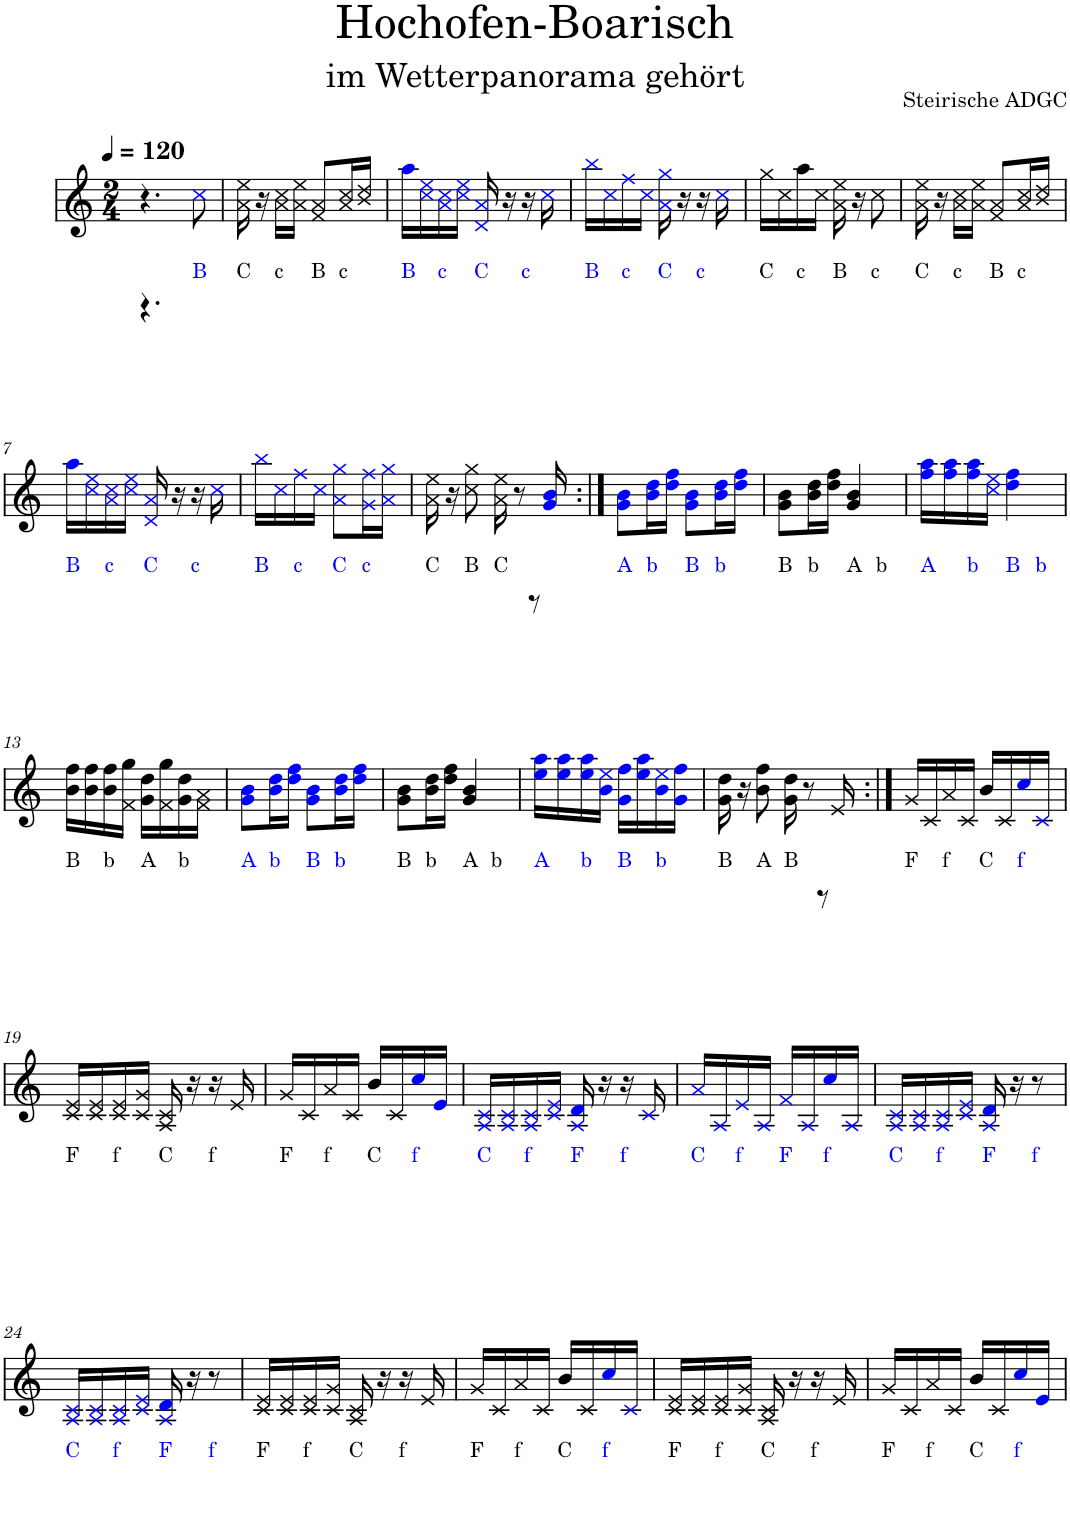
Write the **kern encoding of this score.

**kern	**kern	**kern
*part3	*part2	*part1
*staff3	*staff2	*staff1
*I"Akkordeon	*I"Akkordeon	*I"Akkordeon
*stria5	*stria5	*
*clefG2	*clefF4	*clefG2
*k[]	*k[]	*k[]
*M2/4	*M2/4	*M2/4
*MM120	*MM120	*MM120
=1	=1	=1
!	!LO:N:vis=4	!
4.r	4.r	4.r
!LO:TX:a:color=#0000FF:t=B	!	!
8ryy	8AA'	8cci\
=2	=2	=2
!LO:TX:a:t=C	!	!
8ryy	8GG'/L	16a\ 16ee\
.	.	16r
!LO:TX:a:t=c	!	!
8ryy	8G'/J	16a\ 16cc\LL
.	.	16a\ 16ee\JJ
!LO:TX:a:t=B	!	!
8ryy	8DD'/L	8f/ 8a/L
!LO:TX:a:t=c	!	!
8ryy	8G'/J	16a/ 16cc/L
.	.	16b/ 16dd/JJ
=3	=3	=3
!LO:TX:a:color=#0000FF:t=B	!	!
8ryy	8AA'/L	16aai\LL
.	.	16cci\ 16eei\
!LO:TX:a:color=#0000FF:t=c	!	!
8ryy	8D'/J	16ai\ 16cci\
.	.	16cci\ 16eei\JJ
!LO:TX:a:color=#0000FF:t=C	!	!
8ryy	8DD'/L	16di/ 16ai/
.	.	16r
!LO:TX:a:color=#0000FF:t=c	!	!
8ryy	8D'/J	16r
.	.	16cci\
=4	=4	=4
!LO:TX:a:color=#0000FF:t=B	!	!
8ryy	8AA'/L	16bbi\LL
.	.	16cci\
!LO:TX:a:color=#0000FF:t=c	!	!
8ryy	8D'/J	16ffi\
.	.	16cci\JJ
!LO:TX:a:color=#0000FF:t=C	!	!
8ryy	8DD'/L	16ai\ 16ggi\
.	.	16r
!LO:TX:a:color=#0000FF:t=c	!	!
8ryy	8D'/J	16r
.	.	16cci\
=5	=5	=5
!LO:TX:a:t=C	!	!
8ryy	8GG'/L	16gg\LL
.	.	16cc\
!LO:TX:a:t=c	!	!
8ryy	8G'/J	16aa\
.	.	16cc\JJ
!LO:TX:a:t=B	!	!
8ryy	8DD'/L	16a\ 16ee\
.	.	16r
!LO:TX:a:t=c	!	!
8ryy	8G'/J	8cc\
=6	=6	=6
!LO:TX:a:t=C	!	!
8ryy	8GG'/L	16a\ 16ee\
.	.	16r
!LO:TX:a:t=c	!	!
8ryy	8G'/J	16a\ 16cc\LL
.	.	16a\ 16ee\JJ
!LO:TX:a:t=B	!	!
8ryy	8DD'/L	8f/ 8a/L
!LO:TX:a:t=c	!	!
8ryy	8G'/J	16a/ 16cc/L
.	.	16b/ 16dd/JJ
!!LO:LB:g=z
=7	=7	=7
!LO:TX:a:color=#0000FF:t=B	!	!
8ryy	8AA'/L	16aai\LL
.	.	16cci\ 16eei\
!LO:TX:a:color=#0000FF:t=c	!	!
8ryy	8D'/J	16ai\ 16cci\
.	.	16cci\ 16eei\JJ
!LO:TX:a:color=#0000FF:t=C	!	!
8ryy	8DD'/L	16di/ 16ai/
.	.	16r
!LO:TX:a:color=#0000FF:t=c	!	!
8ryy	8D'/J	16r
.	.	16cci\
=8	=8	=8
!LO:TX:a:color=#0000FF:t=B	!	!
8ryy	8AA'/L	16bbi\LL
.	.	16cci\
!LO:TX:a:color=#0000FF:t=c	!	!
8ryy	8D'/J	16ffi\
.	.	16cci\JJ
!LO:TX:a:color=#0000FF:t=C	!	!
8ryy	8DD'/L	8ai\ 8ggi\L
!LO:TX:a:color=#0000FF:t=c	!	!
8ryy	8D'/J	16gi\ 16ffi\L
.	.	16ai\ 16ggi\JJ
=9	=9	=9
!LO:TX:a:t=C	!	!
8ryy	8GG'/L	16a\ 16ee\
.	.	16r
!LO:TX:a:t=B	!	!
8ryy	8DD'/J	8cc\ 8gg\
!LO:TX:a:t=C	!	!
8ryy	8GG'	16a\ 16ee\
.	.	8r
8r	8r	.
.	.	16gi/ 16bi/
=10:|!	=10:|!	=10:|!
!LO:TX:a:color=#0000FF:t=A	!	!
8ryy	8EE'/L	8gi\ 8bi\L
!LO:TX:a:color=#0000FF:t=b	!	!
8ryy	8A'/J	16bi\ 16ddi\L
.	.	16ddi\ 16ffi\JJ
!LO:TX:a:color=#0000FF:t=B	!	!
8ryy	8AA'\L	8gi\ 8bi\L
!LO:TX:a:color=#0000FF:t=b	!	!
8ryy	8A'\J	16bi\ 16ddi\L
.	.	16ddi\ 16ffi\JJ
=11	=11	=11
!LO:TX:a:t=B	!	!
8ryy	8DD'/L	8g\ 8b\L
!LO:TX:a:t=b	!	!
8ryy	8D'/J	16b\ 16dd\L
.	.	16dd\ 16ff\JJ
!LO:TX:a:t=A	!	!
8ryy	8AA'/L	4g/ 4b/
!LO:TX:a:t=b	!	!
8ryy	8D'/J	.
=12	=12	=12
!LO:TX:a:color=#0000FF:t=A	!	!
8ryy	8EE'/L	16ffi\ 16aai\LL
.	.	16ffi\ 16aai\
!LO:TX:a:color=#0000FF:t=b	!	!
8ryy	8A'/J	16ffi\ 16aai\
.	.	16cci\ 16eei\JJ
!LO:TX:a:color=#0000FF:t=B	!	!
8ryy	8AA'\L	4ddi\ 4ffi\
!LO:TX:a:color=#0000FF:t=b	!	!
8ryy	8A'\J	.
!!LO:LB:g=z
=13	=13	=13
!LO:TX:a:t=B	!	!
8ryy	8DD'/L	16b\ 16ff\LL
.	.	16b\ 16ff\
!LO:TX:a:t=b	!	!
8ryy	8D'/J	16b\ 16ff\
.	.	16f\ 16gg\JJ
!LO:TX:a:t=A	!	!
8ryy	8AA'/L	16g\ 16dd\LL
.	.	16f\ 16gg\
!LO:TX:a:t=b	!	!
8ryy	8D'/J	16g\ 16dd\
.	.	16f\ 16a\JJ
=14	=14	=14
!LO:TX:a:color=#0000FF:t=A	!	!
8ryy	8EE'/L	8gi\ 8bi\L
!LO:TX:a:color=#0000FF:t=b	!	!
8ryy	8A'/J	16bi\ 16ddi\L
.	.	16ddi\ 16ffi\JJ
!LO:TX:a:color=#0000FF:t=B	!	!
8ryy	8AA'\L	8gi\ 8bi\L
!LO:TX:a:color=#0000FF:t=b	!	!
8ryy	8A'\J	16bi\ 16ddi\L
.	.	16ddi\ 16ffi\JJ
=15	=15	=15
!LO:TX:a:t=B	!	!
8ryy	8DD'/L	8g\ 8b\L
!LO:TX:a:t=b	!	!
8ryy	8D'/J	16b\ 16dd\L
.	.	16dd\ 16ff\JJ
!LO:TX:a:t=A	!	!
8ryy	8AA'/L	4g/ 4b/
!LO:TX:a:t=b	!	!
8ryy	8D'/J	.
=16	=16	=16
!LO:TX:a:color=#0000FF:t=A	!	!
8ryy	8EE'/L	16eei\ 16aai\LL
.	.	16eei\ 16aai\
!LO:TX:a:color=#0000FF:t=b	!	!
8ryy	8A'/J	16eei\ 16aai\
.	.	16bi\ 16eei\JJ
!LO:TX:a:color=#0000FF:t=B	!	!
8ryy	8AA'\L	16gi\ 16ffi\LL
.	.	16eei\ 16aai\
!LO:TX:a:color=#0000FF:t=b	!	!
8ryy	8A'\J	16bi\ 16eei\
.	.	16gi\ 16ffi\JJ
=17	=17	=17
!LO:TX:a:t=B	!	!
8ryy	8DD'/L	16g\ 16dd\
.	.	16r
!LO:TX:a:t=A	!	!
8ryy	8AA'/J	8b\ 8ff\
!LO:TX:a:t=B	!	!
8ryy	8DD'	16g\ 16dd\
.	.	8r
8r	8r	.
.	.	16e/
=18:|!	=18:|!	=18:|!
!LO:TX:a:t=F	!	!
8ryy	8CC'/L	16g/LL
.	.	16c/
!LO:TX:a:t=f	!	!
8ryy	8C'/J	16a/
.	.	16c/JJ
!LO:TX:a:t=C	!	!
8ryy	8GG'/L	16b/LL
.	.	16c/
!LO:TX:a:color=#0000FF:t=f	!	!
8ryy	8G'/J	16cci/
.	.	16ci/JJ
!!LO:LB:g=z
=19	=19	=19
!LO:TX:a:t=F	!	!
8ryy	8CC'/L	16c/ 16e/LL
.	.	16c/ 16e/
!LO:TX:a:t=f	!	!
8ryy	8C'/J	16c/ 16e/
.	.	16c/ 16g/JJ
!LO:TX:a:t=C	!	!
8ryy	8GG'/L	16A/ 16c/
.	.	16r
!LO:TX:a:t=f	!	!
8ryy	8C'/J	16r
.	.	16e/
=20	=20	=20
!LO:TX:a:t=F	!	!
8ryy	8CC'/L	16g/LL
.	.	16c/
!LO:TX:a:t=f	!	!
8ryy	8C'/J	16a/
.	.	16c/JJ
!LO:TX:a:t=C	!	!
8ryy	8GG'/L	16b/LL
.	.	16c/
!LO:TX:a:color=#0000FF:t=f	!	!
8ryy	8G'/J	16cci/
.	.	16ei/JJ
=21	=21	=21
!LO:TX:a:color=#0000FF:t=C	!	!
8ryy	8DD'/L	16Ai/ 16ci/LL
.	.	16Ai/ 16ci/
!LO:TX:a:color=#0000FF:t=f	!	!
8ryy	8G'/J	16Ai/ 16ci/
.	.	16ci/ 16ei/JJ
!LO:TX:a:color=#0000FF:t=F	!	!
8ryy	8GG'/L	16Ai/ 16di/
.	.	16r
!LO:TX:a:color=#0000FF:t=f	!	!
8ryy	8G'/J	16r
.	.	16ci/
=22	=22	=22
!LO:TX:a:color=#0000FF:t=C	!	!
8ryy	8DD'/L	16ai/LL
.	.	16Ai/
!LO:TX:a:color=#0000FF:t=f	!	!
8ryy	8G'/J	16ei/
.	.	16Ai/JJ
!LO:TX:a:color=#0000FF:t=F	!	!
8ryy	8GG'/L	16fi/LL
.	.	16Ai/
!LO:TX:a:color=#0000FF:t=f	!	!
8ryy	8G'/J	16cci/
.	.	16Ai/JJ
=23	=23	=23
!LO:TX:a:color=#0000FF:t=C	!	!
8ryy	8DD'/L	16Ai/ 16ci/LL
.	.	16Ai/ 16ci/
!LO:TX:a:color=#0000FF:t=f	!	!
8ryy	8G'/J	16Ai/ 16ci/
.	.	16ci/ 16ei/JJ
!LO:TX:a:color=#0000FF:t=F	!	!
8ryy	8GG'/L	16Ai/ 16di/
.	.	16r
!LO:TX:a:color=#0000FF:t=f	!	!
8ryy	8G'/J	8r
!!LO:LB:g=z
=24	=24	=24
!LO:TX:a:color=#0000FF:t=C	!	!
8ryy	8DD'/L	16Ai/ 16ci/LL
.	.	16Ai/ 16ci/
!LO:TX:a:color=#0000FF:t=f	!	!
8ryy	8G'/J	16Ai/ 16ci/
.	.	16ci/ 16ei/JJ
!LO:TX:a:color=#0000FF:t=F	!	!
8ryy	8GG'/L	16Ai/ 16di/
.	.	16r
!LO:TX:a:color=#0000FF:t=f	!	!
8ryy	8G'/J	8r
=25	=25	=25
!LO:TX:a:t=F	!	!
8ryy	8CC'/L	16c/ 16e/LL
.	.	16c/ 16e/
!LO:TX:a:t=f	!	!
8ryy	8C'/J	16c/ 16e/
.	.	16c/ 16g/JJ
!LO:TX:a:t=C	!	!
8ryy	8GG'/L	16A/ 16c/
.	.	16r
!LO:TX:a:t=f	!	!
8ryy	8C'/J	16r
.	.	16e/
=26	=26	=26
!LO:TX:a:t=F	!	!
8ryy	8CC'/L	16g/LL
.	.	16c/
!LO:TX:a:t=f	!	!
8ryy	8C'/J	16a/
.	.	16c/JJ
!LO:TX:a:t=C	!	!
8ryy	8GG'/L	16b/LL
.	.	16c/
!LO:TX:a:color=#0000FF:t=f	!	!
8ryy	8G'/J	16cci/
.	.	16ci/JJ
=27	=27	=27
!LO:TX:a:t=F	!	!
8ryy	8CC'/L	16c/ 16e/LL
.	.	16c/ 16e/
!LO:TX:a:t=f	!	!
8ryy	8C'/J	16c/ 16e/
.	.	16c/ 16g/JJ
!LO:TX:a:t=C	!	!
8ryy	8GG'/L	16A/ 16c/
.	.	16r
!LO:TX:a:t=f	!	!
8ryy	8C'/J	16r
.	.	16e/
=28	=28	=28
!LO:TX:a:t=F	!	!
8ryy	8CC'/L	16g/LL
.	.	16c/
!LO:TX:a:t=f	!	!
8ryy	8C'/J	16a/
.	.	16c/JJ
!LO:TX:a:t=C	!	!
8ryy	8GG'/L	16b/LL
.	.	16c/
!LO:TX:a:color=#0000FF:t=f	!	!
8ryy	8G'/J	16cci/
.	.	16ei/JJ
=	=	=
*-	*-	*-
